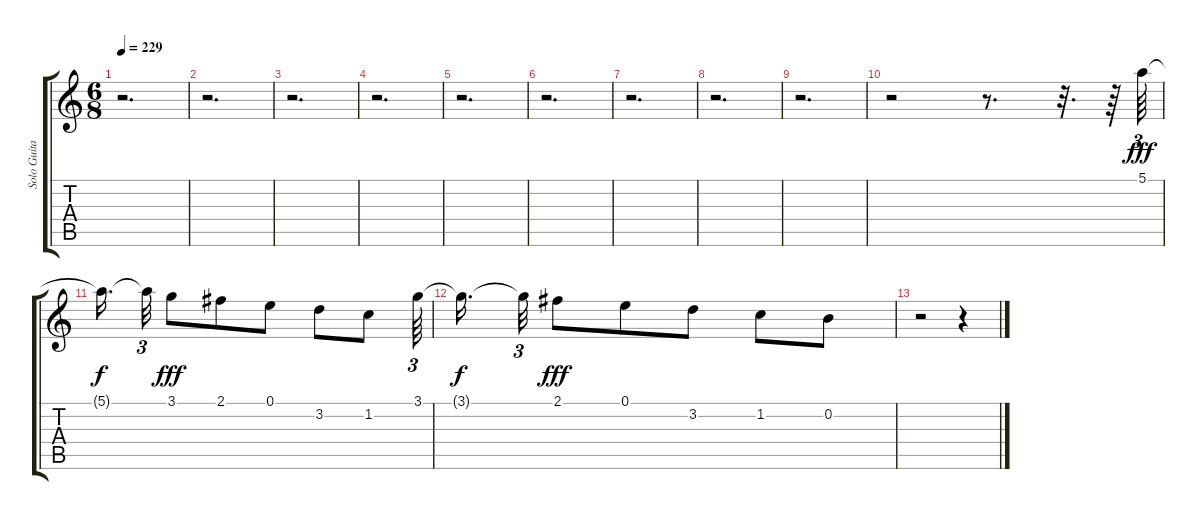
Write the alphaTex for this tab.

\track ("Solo Guitar1" "Solo Guita") {instrument overdrivenguitar}
\staff {score tabs}
\tuning (E4 B3 G3 D3 A2 E2) {hide}
\ts (6 8)
\tempo 229
\clef g2
\ks c
r.2{d dy f} |
r.2{d} |
r.2{d} |
r.2{d} |
r.2{d} |
r.2{d} |
r.2{d} |
r.2{d} |
r.2{d} |
r.2 r.8{d} r.32{d} r.64 5.1.64{tu (3 2) dy fff} |
5.1{t}.16{d dy f beam splitsecondary} 5.1{t}.32{tu (3 2)} 3.1.8{dy fff} 2.1.8 0.1.8 3.2.8 1.2.8 3.1.64{tu (3 2)} |
3.1{t}.16{d dy f beam splitsecondary} 3.1{t}.32{tu (3 2)} 2.1.8{dy fff} 0.1.8 3.2.8 1.2.8 0.2.8 |
r.2 r.4
